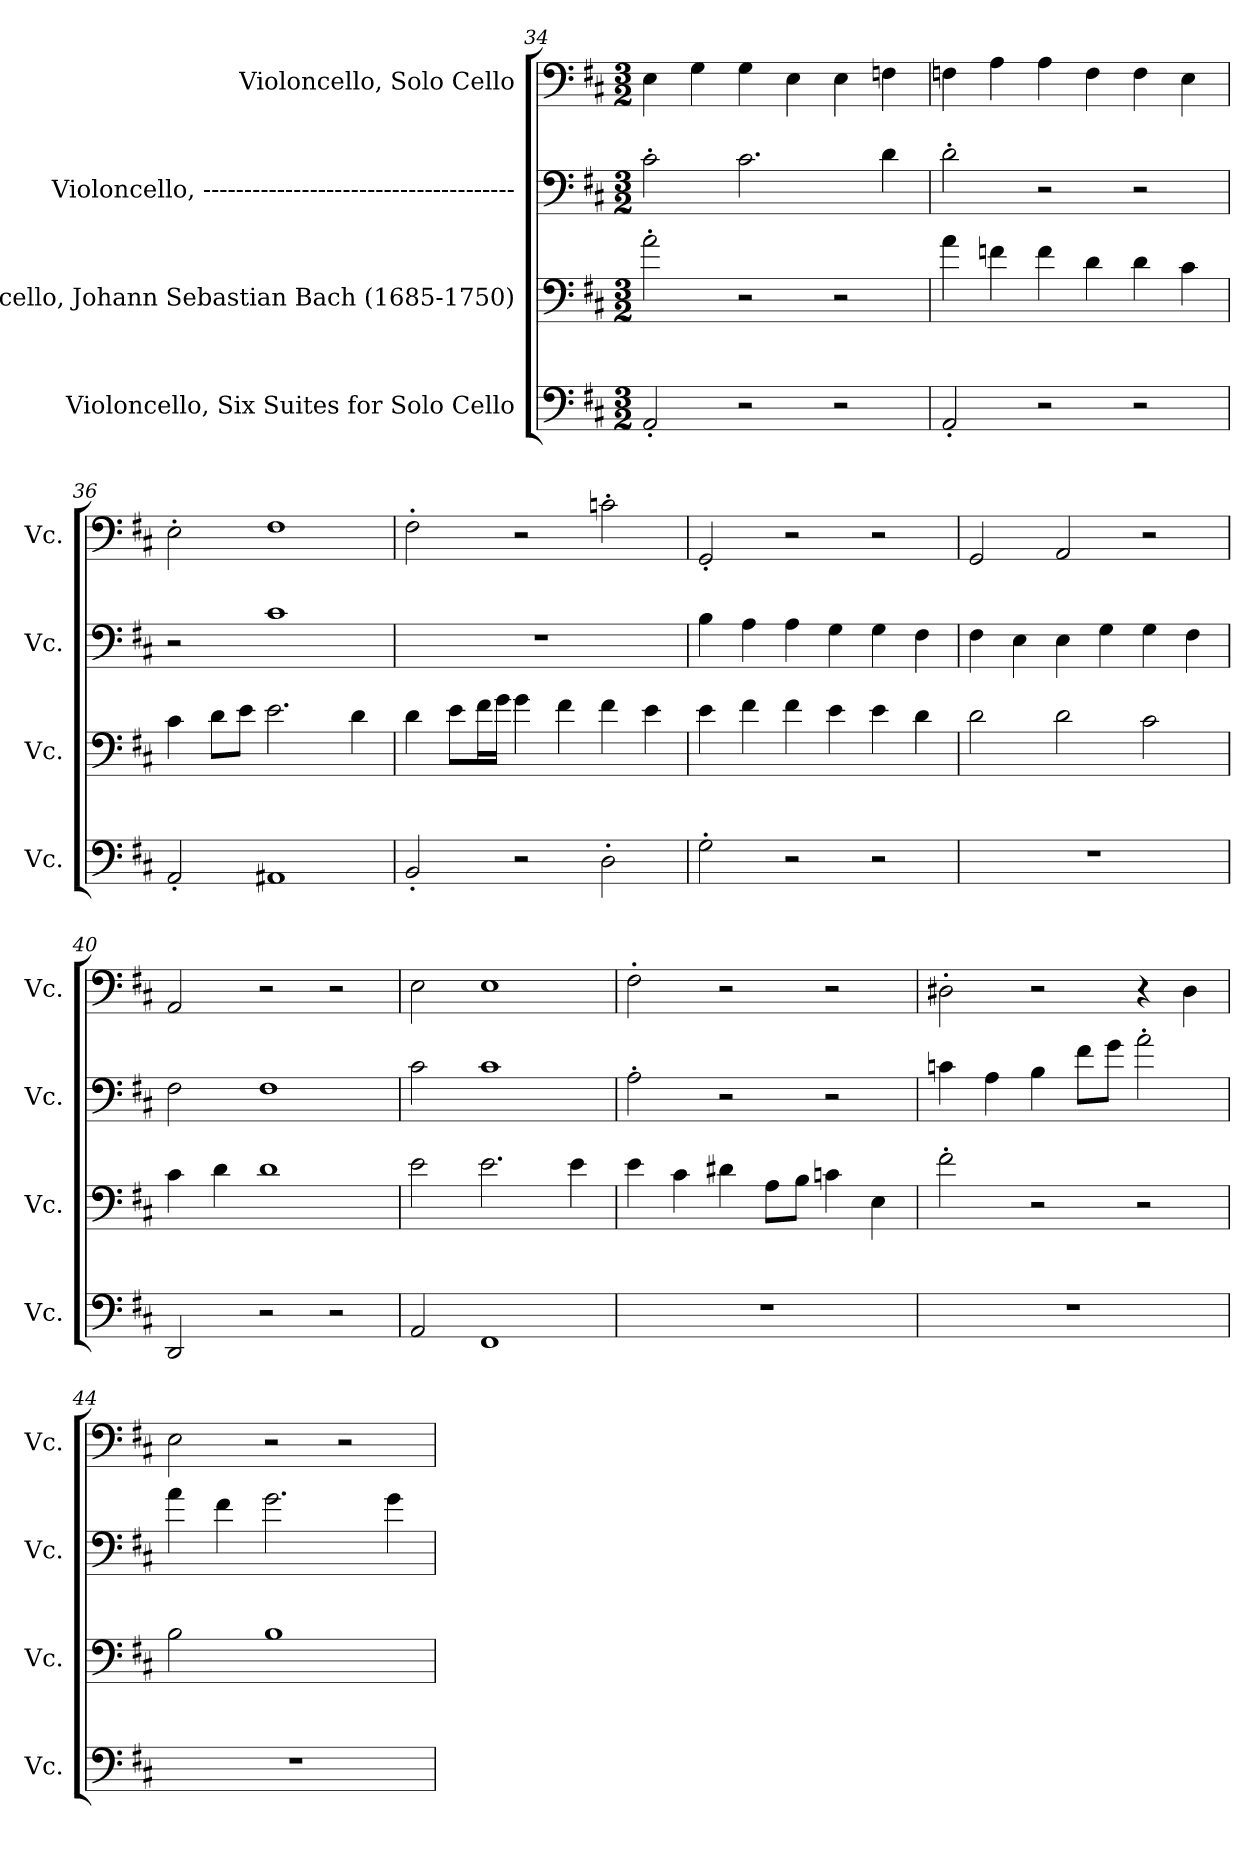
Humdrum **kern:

**kern	**kern	**kern	**kern
*part4	*part3	*part2	*part1
*staff4	*staff3	*staff2	*staff1
*I"Violoncello, Six Suites for Solo Cello	*I"Violoncello, Johann Sebastian Bach  (1685-1750)	*I"Violoncello, --------------------------------------	*I"Violoncello, Solo Cello
*I'Vc.	*I'Vc.	*I'Vc.	*I'Vc.
*clefF4	*clefF4	*clefF4	*clefF4
*k[f#c#]	*k[f#c#]	*k[f#c#]	*k[f#c#]
*M3/2	*M3/2	*M3/2	*M3/2
=34	=34	=34	=34
2AA'/	2a'\	2c#'\	4E\
.	.	.	4G\
2r	2r	2.c#\	4G\
.	.	.	4E\
2r	2r	.	4E\
.	.	4d\	4Fn\
!!LO:LB:g=z
=35	=35	=35	=35
2AA'/	4a\	2d'\	4Fn\
.	4fn\	.	4A\
2r	4f\	2r	4A\
.	4d\	.	4F\
2r	4d\	2r	4F\
.	4c#\	.	4E\
=36	=36	=36	=36
2AA'/	4c#\	2r	2E'\
.	8d\L	.	.
.	8e\J	.	.
1AA#X	2.e\	1c#	1F#
.	4d\	.	.
=37	=37	=37	=37
2BB'/	4d\	1.r	2F#'\
.	8e\L	.	.
.	16f#\L	.	.
.	16g\JJ	.	.
2r	4g\	.	2r
.	4f#\	.	.
2D'\	4f#\	.	2cn'\
.	4e\	.	.
=38	=38	=38	=38
2G'\	4e\	4B\	2GG'/
.	4f#\	4A\	.
2r	4f#\	4A\	2r
.	4e\	4G\	.
2r	4e\	4G\	2r
.	4d\	4F#\	.
!!LO:LB:g=z
=39	=39	=39	=39
1.r	2d\	4F#\	2GG/
.	.	4E\	.
.	2d\	4E\	2AA/
.	.	4G\	.
.	2c#\	4G\	2r
.	.	4F#\	.
=40	=40	=40	=40
2DD/	4c#\	2F#\	2AA/
.	4d\	.	.
2r	1d	1F#	2r
2r	.	.	2r
=41	=41	=41	=41
2AA/	2e\	2c#\	2E\
1FF#	2.e\	1c#	1E
.	4e\	.	.
=42	=42	=42	=42
1.r	4e\	2A'\	2F#'\
.	4c#\	.	.
.	4d#X\	2r	2r
.	8A\L	.	.
.	8B\J	.	.
.	4cn\	2r	2r
.	4E\	.	.
=43	=43	=43	=43
1.r	2f#'\	4cn\	2D#X'\
.	.	4A\	.
.	2r	4B\	2r
.	.	8f#\L	.
.	.	8g\J	.
.	2r	2a'\	4r
.	.	.	4D#\
!!LO:PB:g=z
=44	=44	=44	=44
1.r	2B\	4a\	2E\
.	.	4f#\	.
.	1B	2.g\	2r
.	.	.	2r
.	.	4g\	.
=	=	=	=
*-	*-	*-	*-
